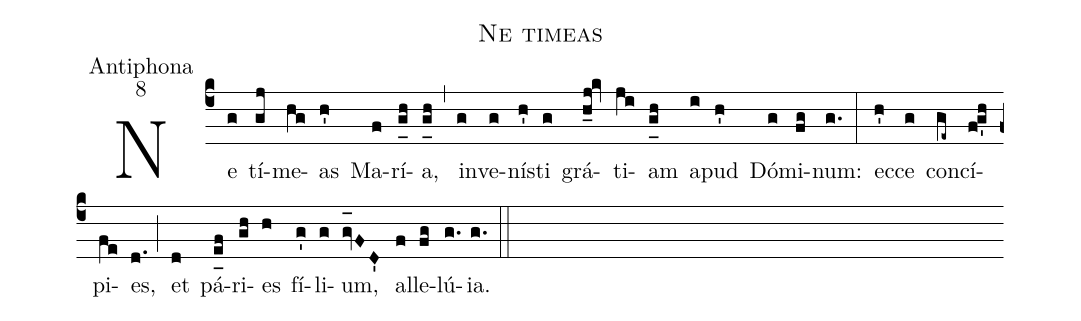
name:Ne timeas;
office-part:Antiphona;
mode:8;
%%
(c4) Ne(g) tí(gj)me(hg)as(h') Ma(f)rí(g_[uh:l]h)a,(g_[uh:l]h) (,) in(g)ve(g)ní(h')sti(g) grá(h_j!kv)ti(ji)am(g_[uh:l]h) a(i)pud(h') Dó(g)mi(fg)num:(g.) (:) ec(h')ce(g) con(ge~)cí(fg'h)pi(fe)es,(d.) (;) et(d) pá(e_[uh:l]f)ri(gh)es(h) fí(g')li(g)um,(gv_[oh:h]FD') al(f)le(fg)lú(g.){ia}.(g.) (::)

%<eu>E(j) u(j) o(i) u(j) a(h) e.</eu>(g.) (::)
